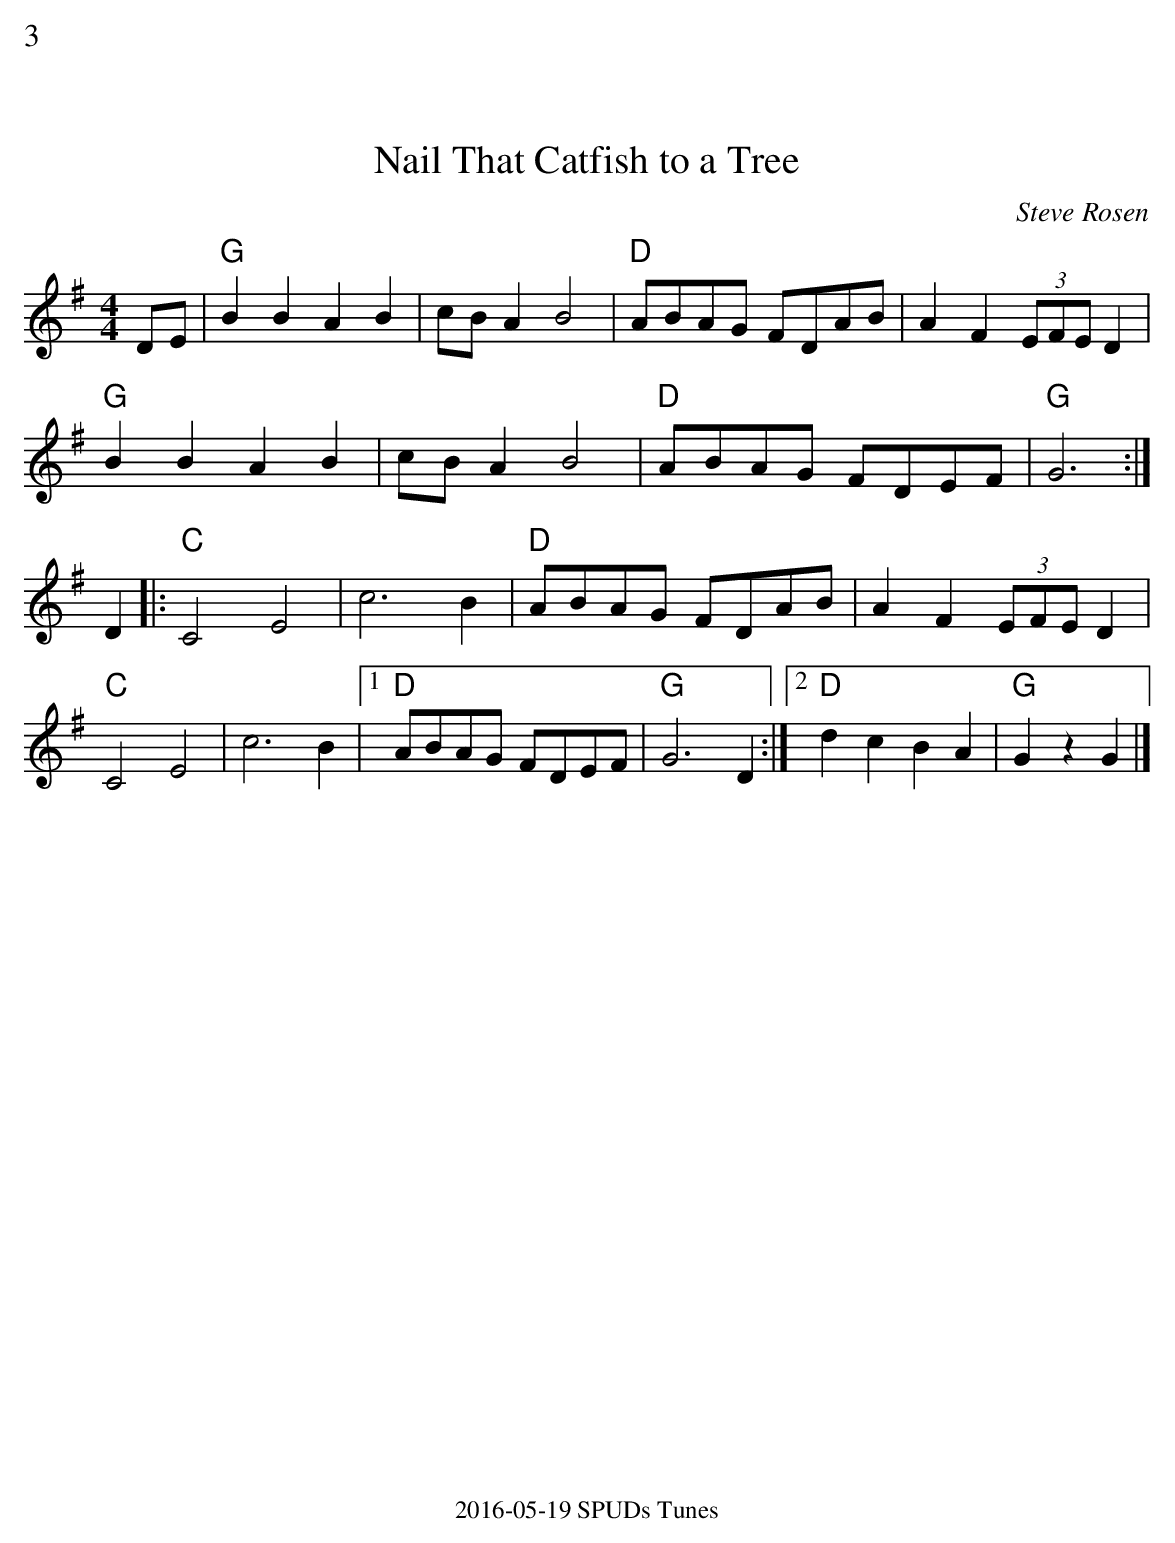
X:1
%%text 3
T:Nail That Catfish to a Tree
C:Steve Rosen
M:4/4
L:1/8
K:G
DE|"G"B2 B2 A2 B2|cB A2 B4|"D"ABAG FDAB|A2 F2 (3EFE D2|
"G"B2 B2 A2 B2|cB A2 B4|"D"ABAG FDEF|"G"G6:|
D2|:"C"C4 E4|c6 B2|"D"ABAG FDAB|A2 F2 (3EFE D2|
"C"C4 E4|c6 B2|1"D"ABAG FDEF|"G"G6 D2:|2"D"d2 c2 B2 A2|"G"G2 z2 G2|]
